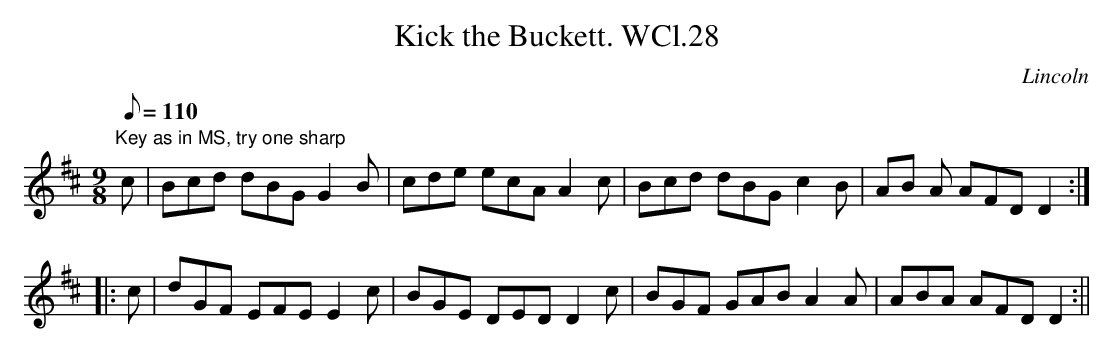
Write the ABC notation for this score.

X:1
T:Kick the Buckett. WCl.28
M:9/8
L:1/8
Q:110
O:Lincoln
K:D
"Key as in MS, try one sharp"c|Bcd dBG G2 B|cde ecA A2 c|Bcd dBG c2 B|AB
A AFD D2::!
c|dGF EFE E2 c|BGE DED D2 c|BGF GAB A2 A| ABA  AFD D2:||
